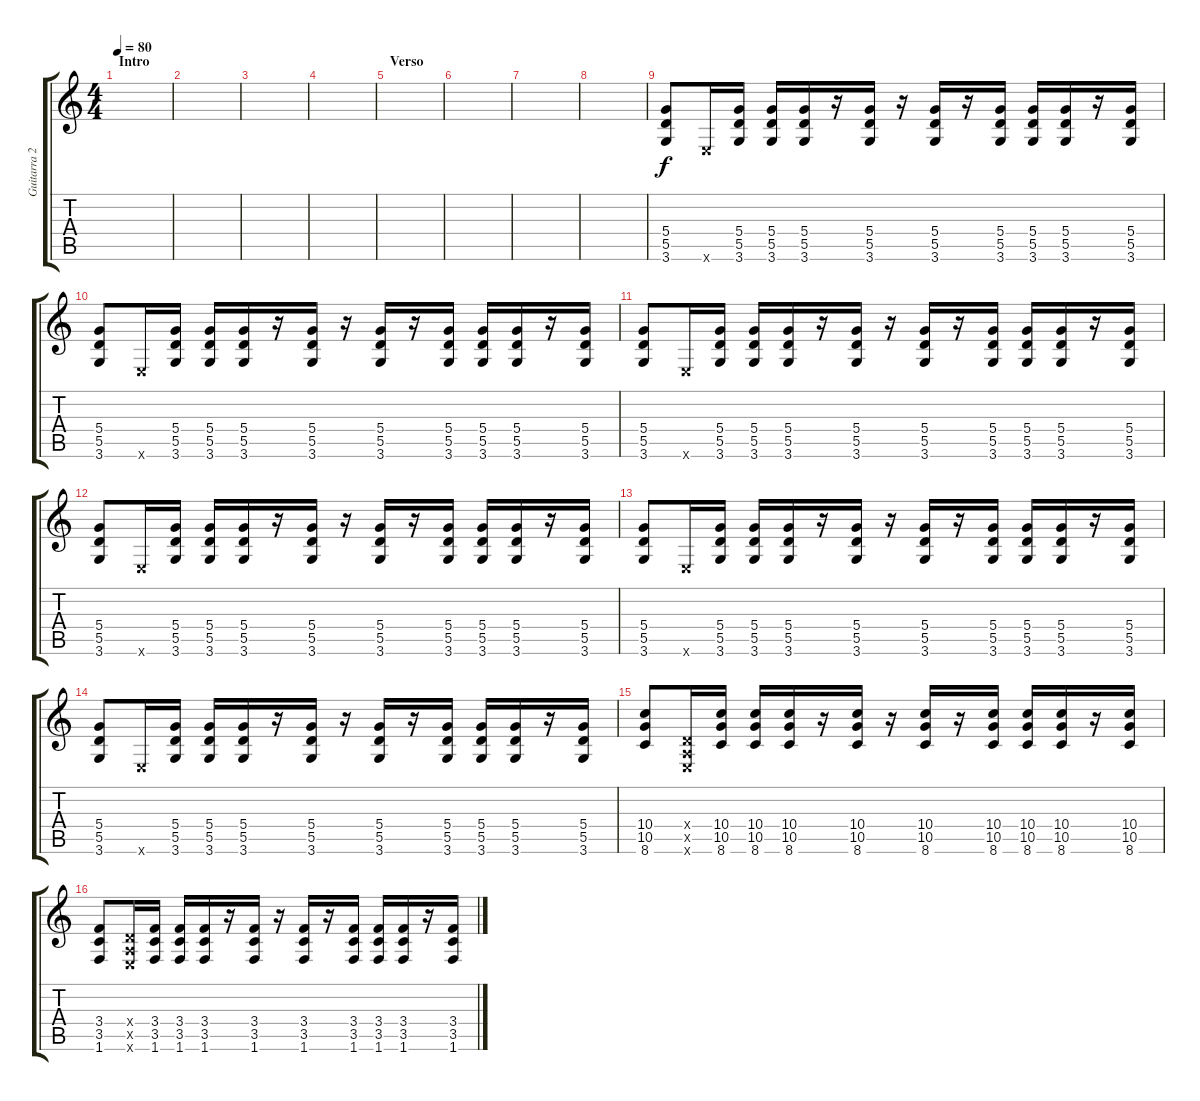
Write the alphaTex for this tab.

\track ("Guitarra 2" "Guitarra 2") {instrument distortionguitar}
\staff {score tabs}
\tuning (E4 B3 G3 D3 A2 E2) {hide}
\ts (4 4)
\section ("" "Intro")
\tempo 80
\clef g2
\ks c
|
|
|
|
\section ("" "Verso")
|
|
|
|
(5.4 5.5 3.6).8 0.6{x}.16 (5.4 5.5 3.6).16 (5.4 5.5 3.6).16 (5.4 5.5 3.6).16 r.16 (5.4 5.5 3.6).16 r.16 (5.4 5.5 3.6).16 r.16 (5.4 5.5 3.6).16 (5.4 5.5 3.6).16 (5.4 5.5 3.6).16 r.16 (5.4 5.5 3.6).16 |
(5.4 5.5 3.6).8 0.6{x}.16 (5.4 5.5 3.6).16 (5.4 5.5 3.6).16 (5.4 5.5 3.6).16 r.16 (5.4 5.5 3.6).16 r.16 (5.4 5.5 3.6).16 r.16 (5.4 5.5 3.6).16 (5.4 5.5 3.6).16 (5.4 5.5 3.6).16 r.16 (5.4 5.5 3.6).16 |
(5.4 5.5 3.6).8 0.6{x}.16 (5.4 5.5 3.6).16 (5.4 5.5 3.6).16 (5.4 5.5 3.6).16 r.16 (5.4 5.5 3.6).16 r.16 (5.4 5.5 3.6).16 r.16 (5.4 5.5 3.6).16 (5.4 5.5 3.6).16 (5.4 5.5 3.6).16 r.16 (5.4 5.5 3.6).16 |
(5.4 5.5 3.6).8 0.6{x}.16 (5.4 5.5 3.6).16 (5.4 5.5 3.6).16 (5.4 5.5 3.6).16 r.16 (5.4 5.5 3.6).16 r.16 (5.4 5.5 3.6).16 r.16 (5.4 5.5 3.6).16 (5.4 5.5 3.6).16 (5.4 5.5 3.6).16 r.16 (5.4 5.5 3.6).16 |
(5.4 5.5 3.6).8 0.6{x}.16 (5.4 5.5 3.6).16 (5.4 5.5 3.6).16 (5.4 5.5 3.6).16 r.16 (5.4 5.5 3.6).16 r.16 (5.4 5.5 3.6).16 r.16 (5.4 5.5 3.6).16 (5.4 5.5 3.6).16 (5.4 5.5 3.6).16 r.16 (5.4 5.5 3.6).16 |
(5.4 5.5 3.6).8 0.6{x}.16 (5.4 5.5 3.6).16 (5.4 5.5 3.6).16 (5.4 5.5 3.6).16 r.16 (5.4 5.5 3.6).16 r.16 (5.4 5.5 3.6).16 r.16 (5.4 5.5 3.6).16 (5.4 5.5 3.6).16 (5.4 5.5 3.6).16 r.16 (5.4 5.5 3.6).16 |
(10.4 10.5 8.6).8 (0.4{x} 0.5{x} 0.6{x}).16 (10.4 10.5 8.6).16 (10.4 10.5 8.6).16 (10.4 10.5 8.6).16 r.16 (10.4 10.5 8.6).16 r.16 (10.4 10.5 8.6).16 r.16 (10.4 10.5 8.6).16 (10.4 10.5 8.6).16 (10.4 10.5 8.6).16 r.16 (10.4 10.5 8.6).16 |
(3.4 3.5 1.6).8 (0.4{x} 0.5{x} 0.6{x}).16 (3.4 3.5 1.6).16 (3.4 3.5 1.6).16 (3.4 3.5 1.6).16 r.16 (3.4 3.5 1.6).16 r.16 (3.4 3.5 1.6).16 r.16 (3.4 3.5 1.6).16 (3.4 3.5 1.6).16 (3.4 3.5 1.6).16 r.16 (3.4 3.5 1.6).16
